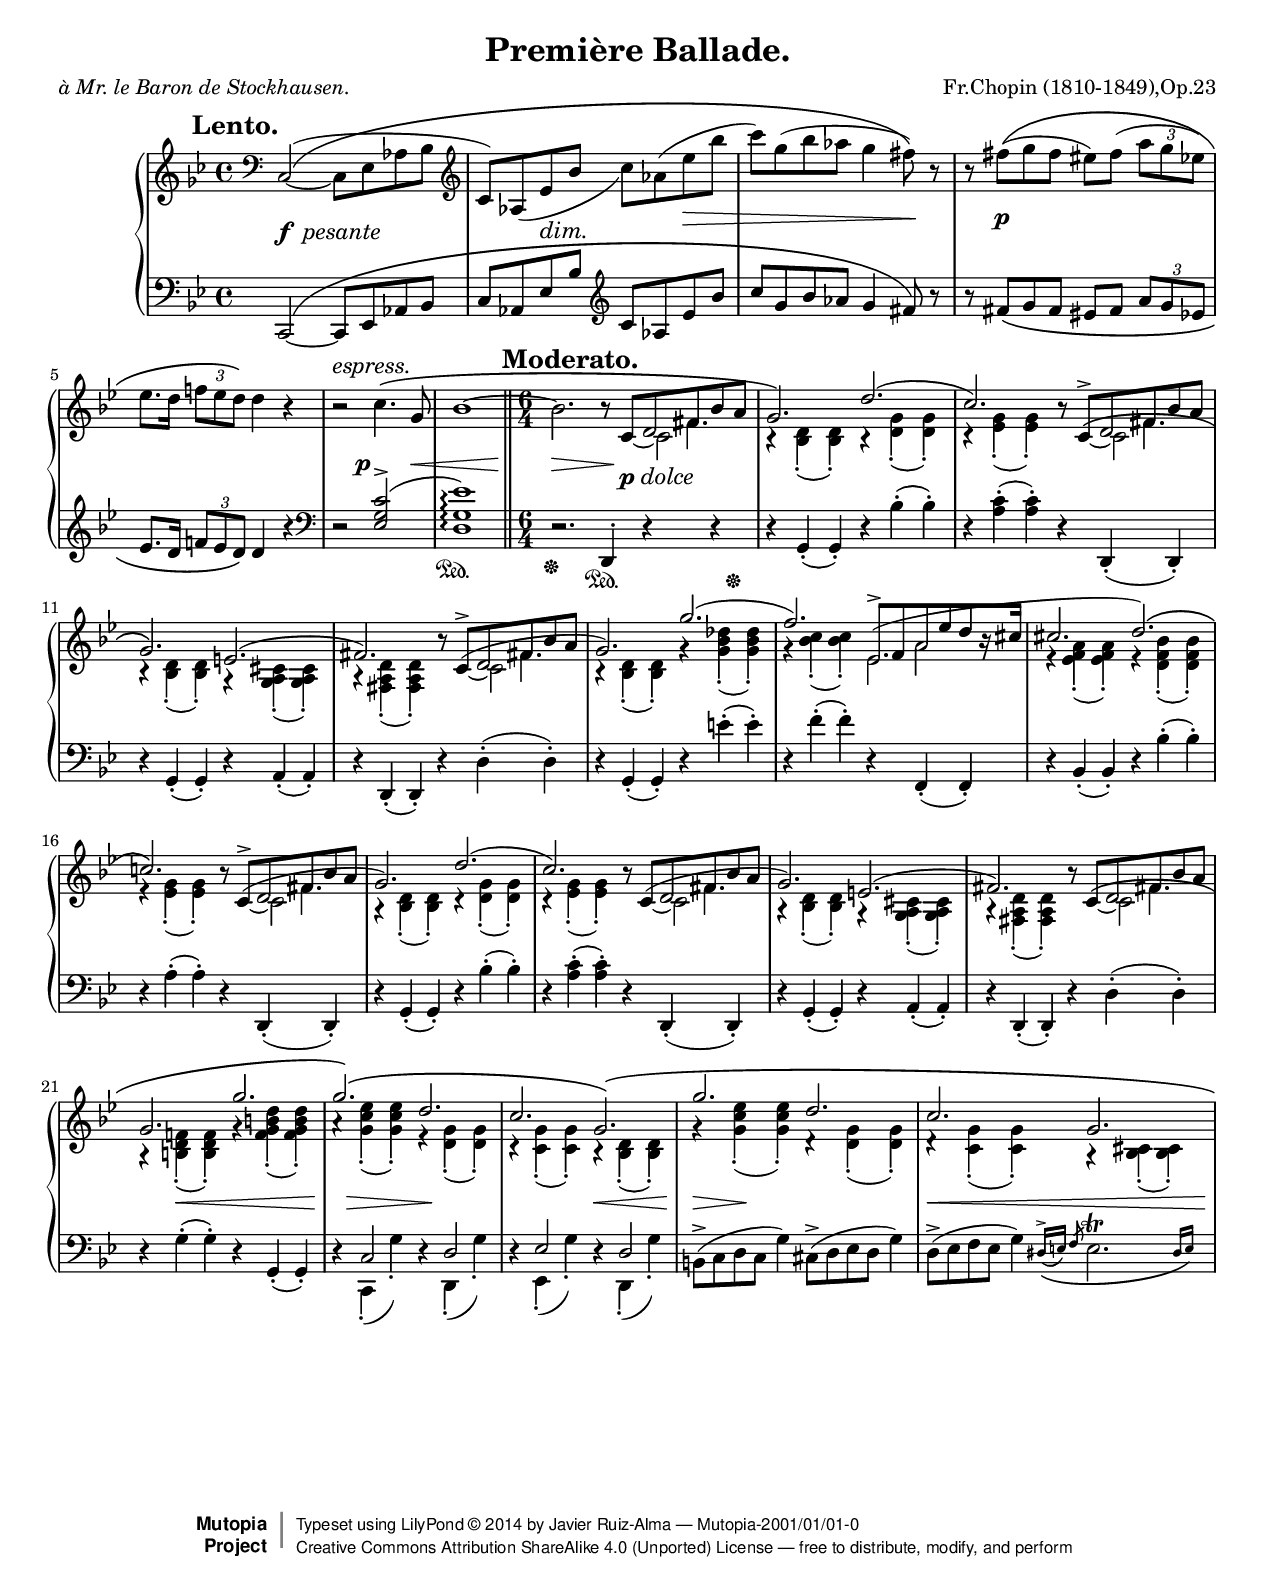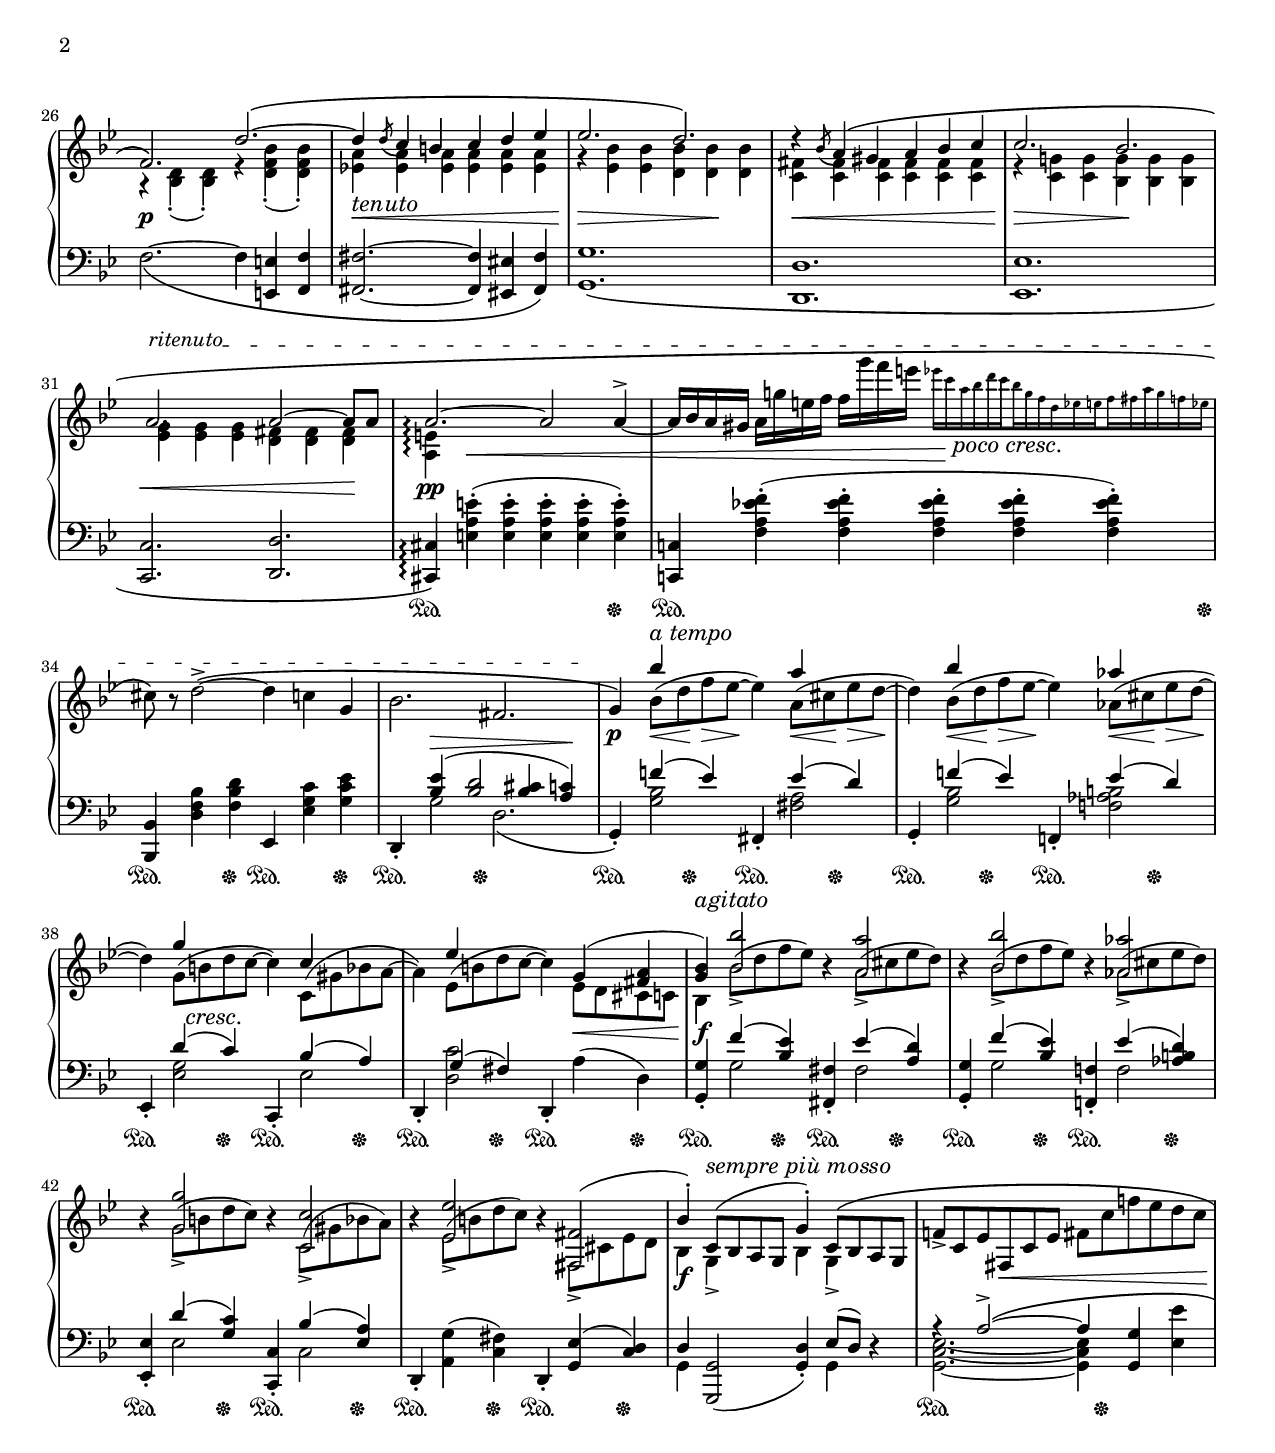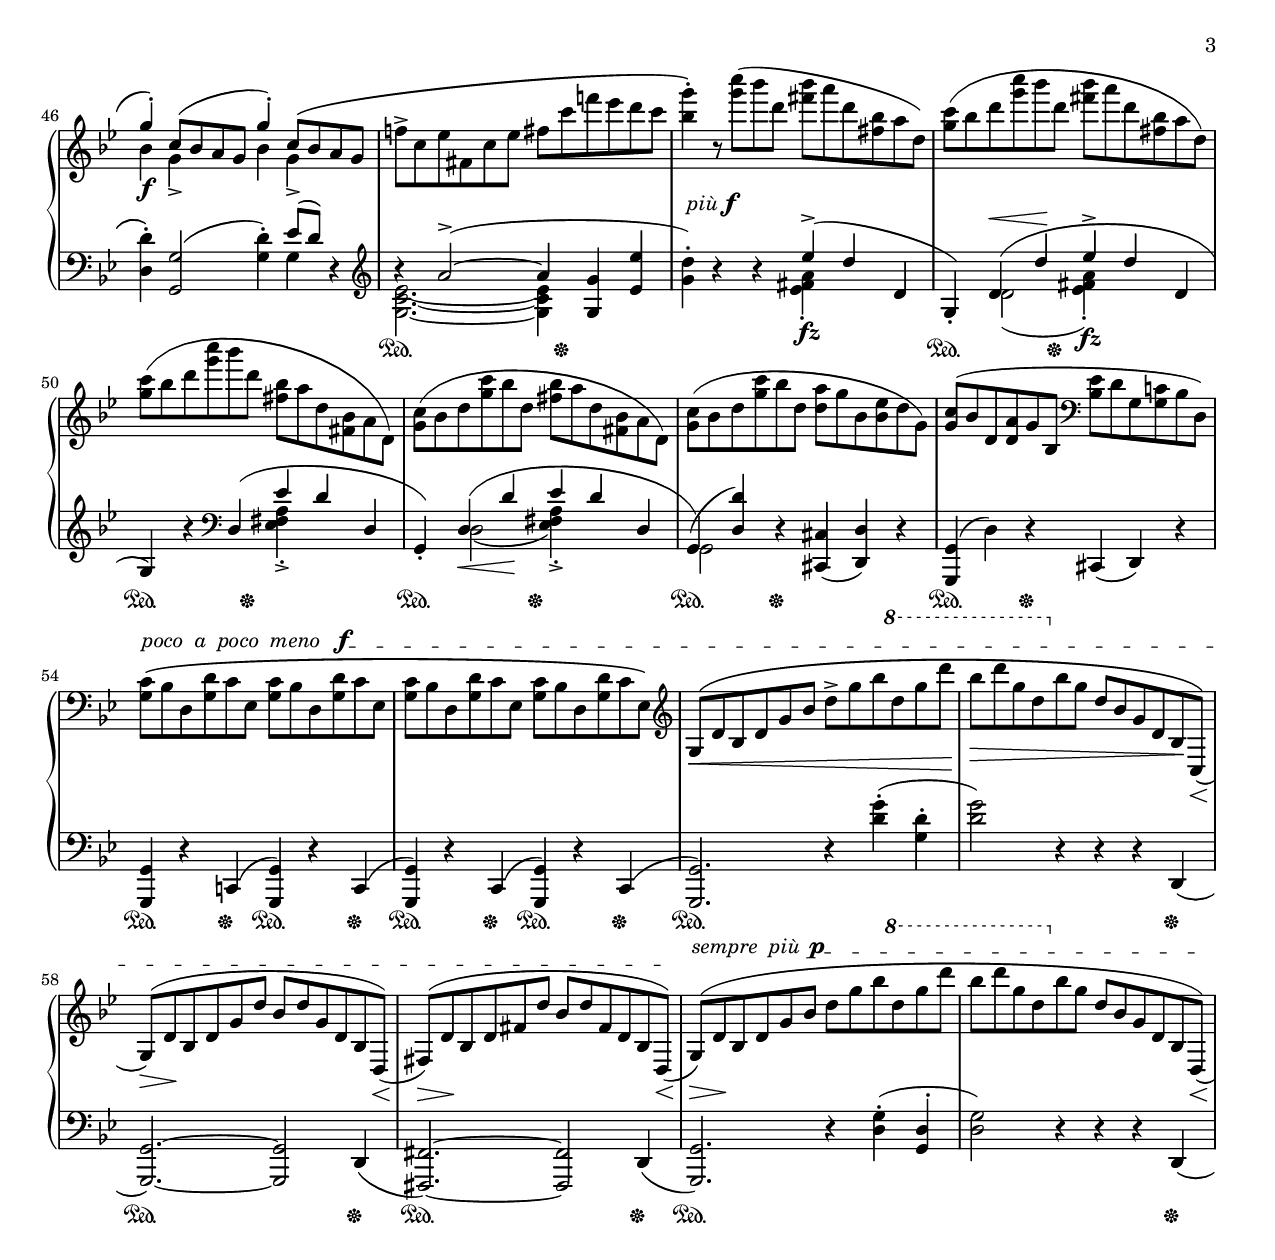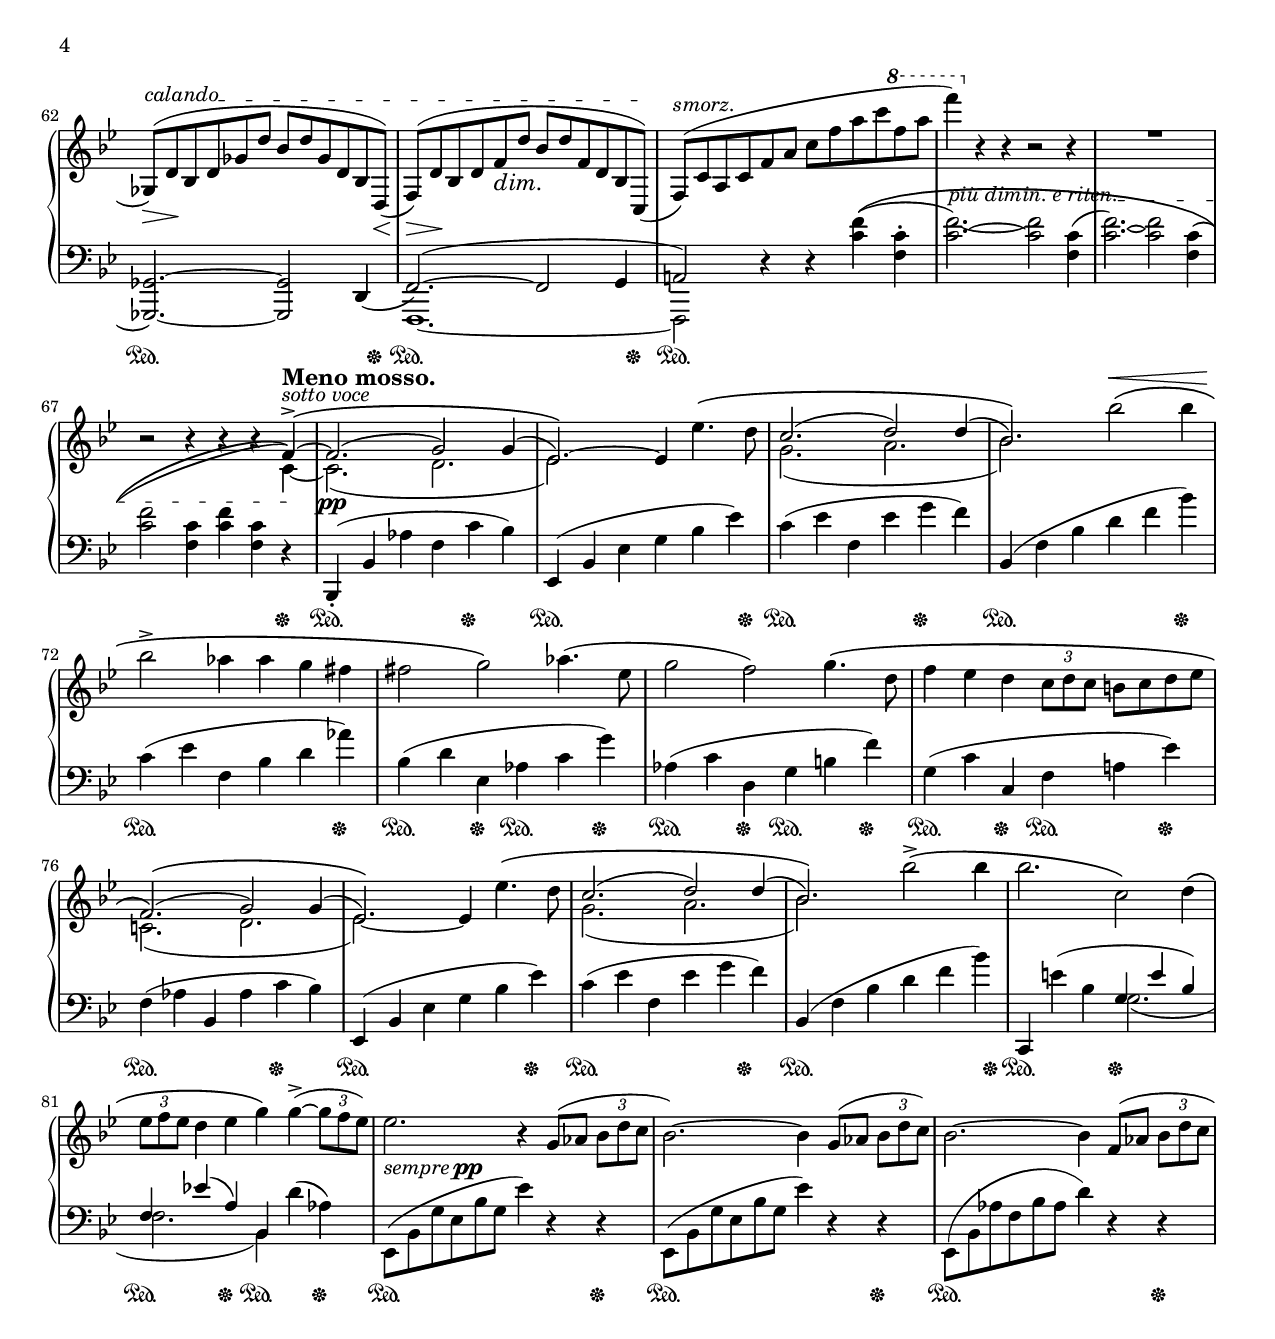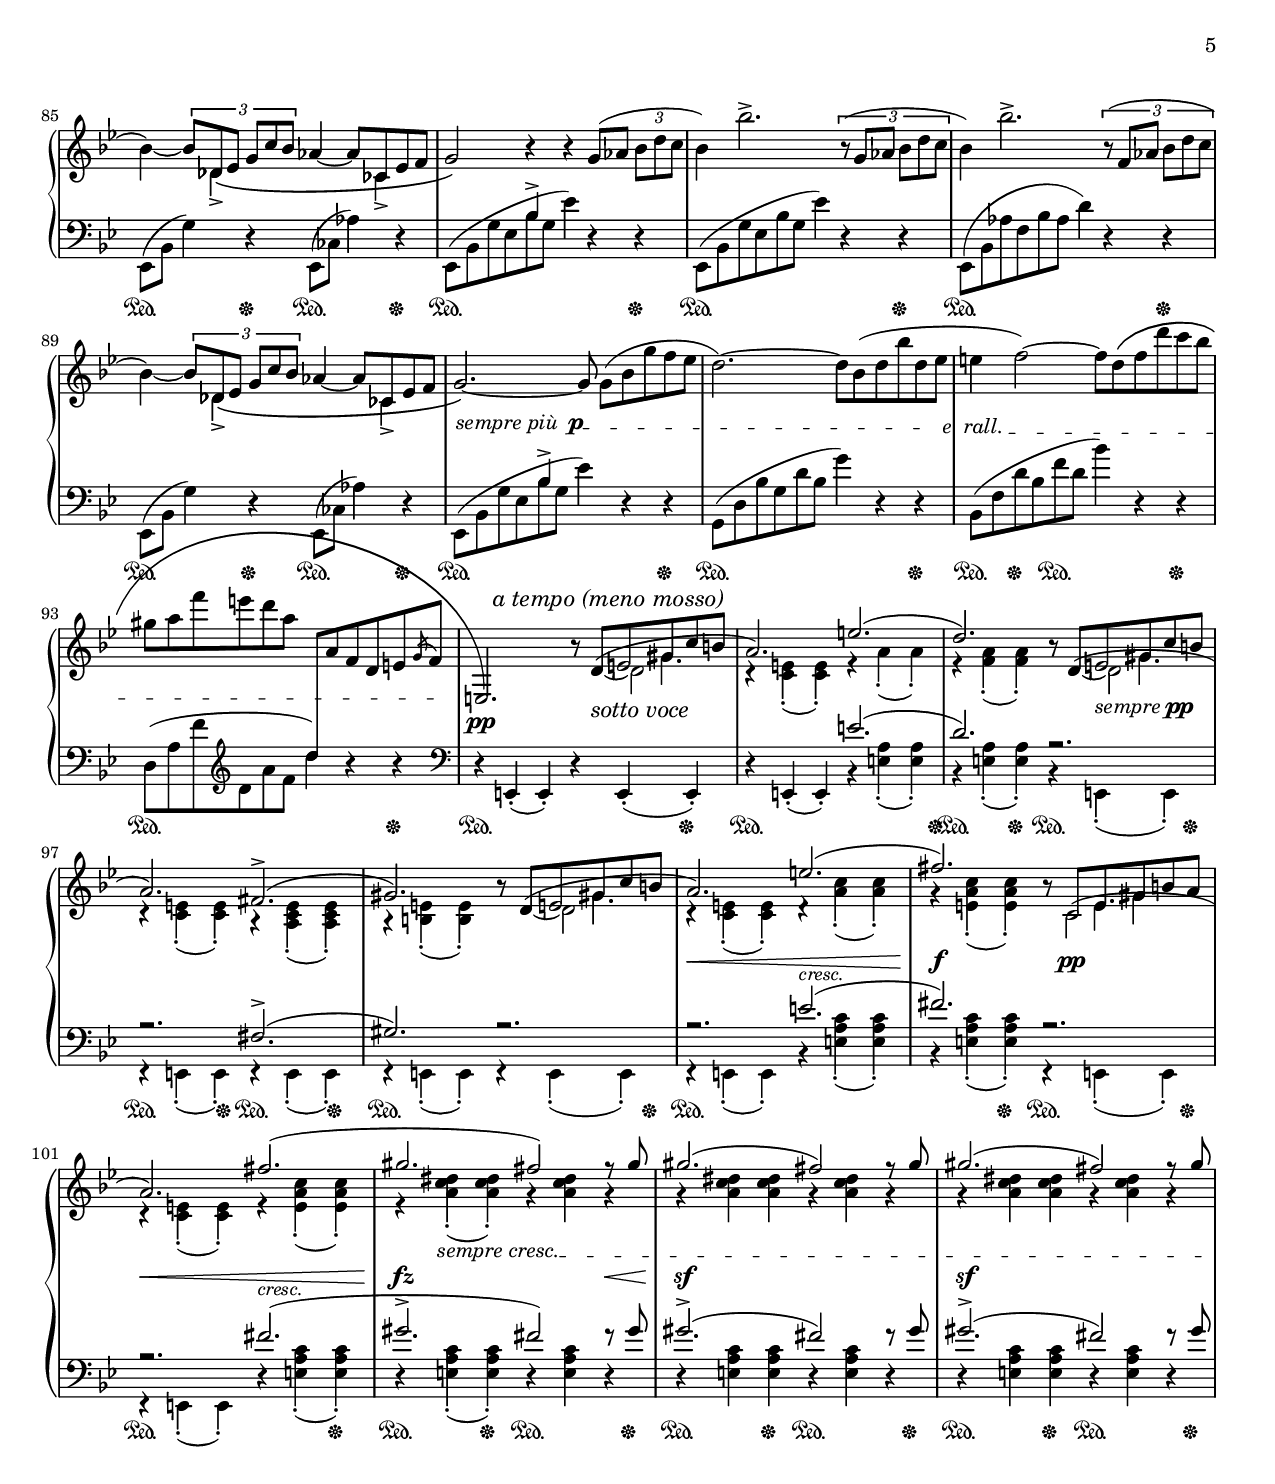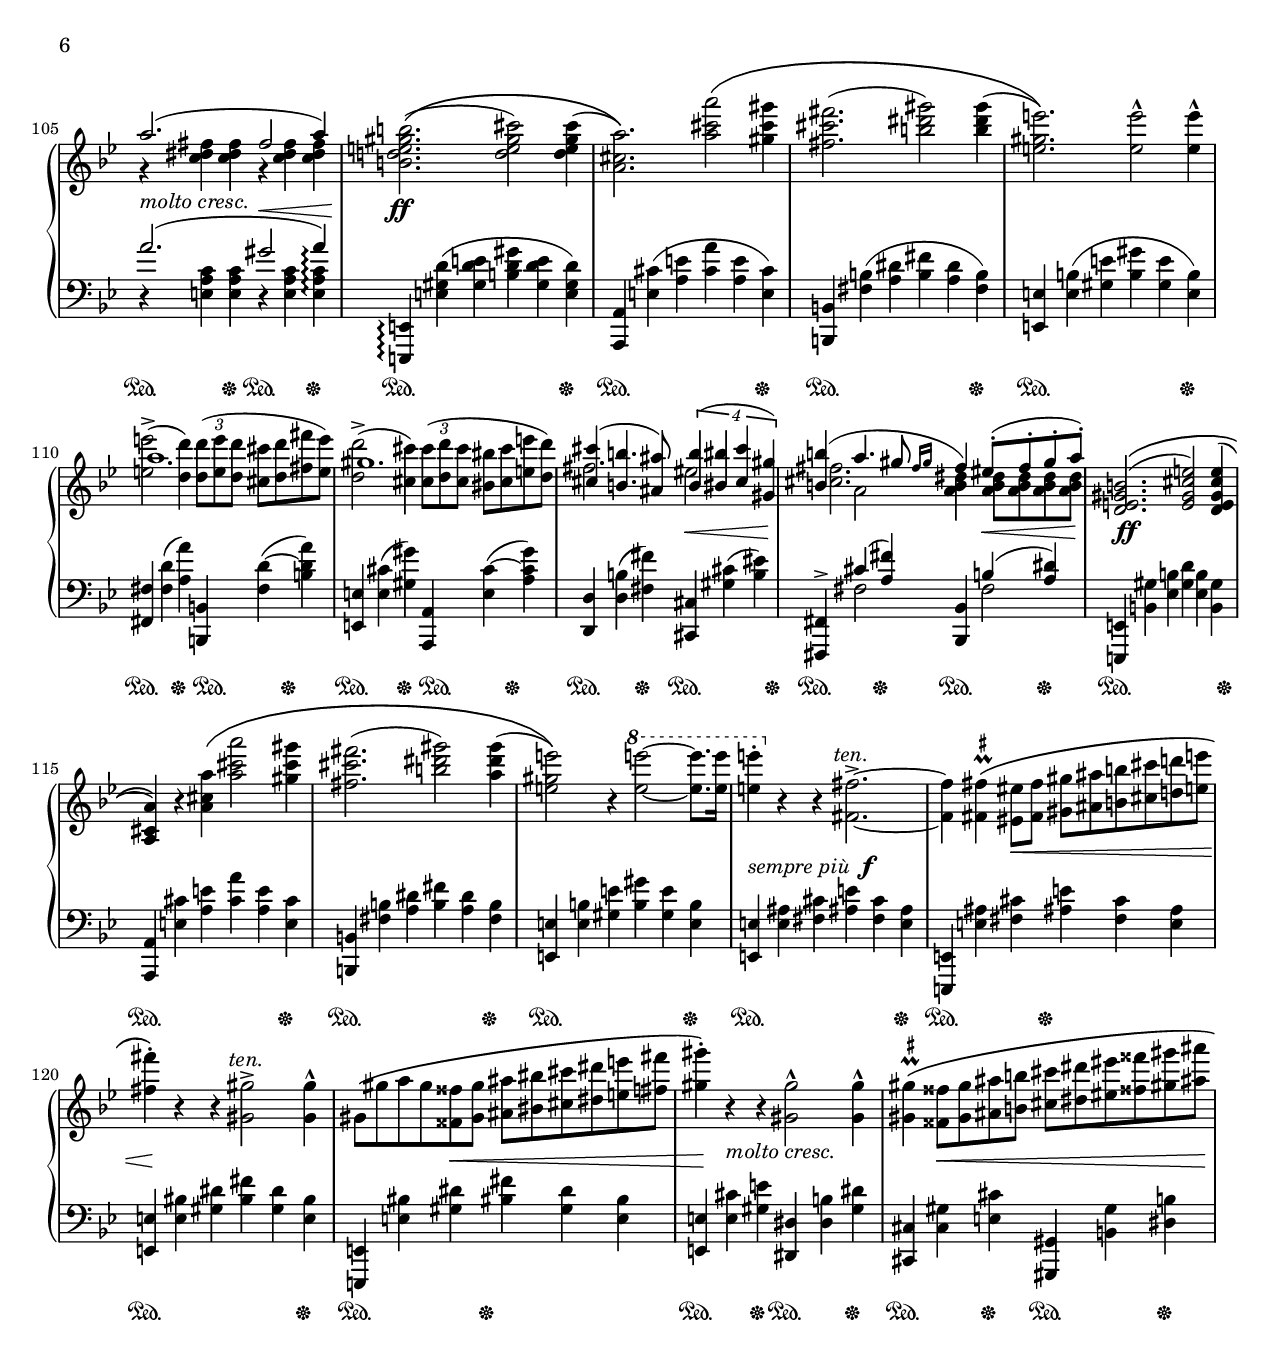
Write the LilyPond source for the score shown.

%%--------------------------------------------------------------------
% The Mutopia Project
% LilyPond template for keyboard solo piece
%%--------------------------------------------------------------------

\version "2.18.2"

#(set-default-paper-size "letter")
#(set-global-staff-size 18)

\paper {
    top-margin = 8\mm                              %-minimum top-margin: 8mm
    top-markup-spacing.basic-distance = #5         %-dist. from bottom of top margin to the first markup/title
    markup-system-spacing.basic-distance = #6      %-dist. from header/title to first system
    top-system-spacing.basic-distance = #12        %-dist. from top margin to system in pages with no titles
    last-bottom-spacing.basic-distance = #11       %-pads music from copyright block
    ragged-bottom = ##t
    ragged-last-bottom = ##t
}

\header {
    title = "Première Ballade."
    composer = \markup "Fr.Chopin (1810-1849),Op.23"
    poet = \markup \italic "à Mr. le Baron de Stockhausen."
    date = "1836"
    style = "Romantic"
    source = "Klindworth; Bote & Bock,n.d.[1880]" % "Mikuli; Schirmer, 1894"

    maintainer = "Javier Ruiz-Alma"
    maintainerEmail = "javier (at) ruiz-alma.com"
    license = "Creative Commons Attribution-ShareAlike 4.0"

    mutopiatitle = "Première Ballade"
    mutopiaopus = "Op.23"
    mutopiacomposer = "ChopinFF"
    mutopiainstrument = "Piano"

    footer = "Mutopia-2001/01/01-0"
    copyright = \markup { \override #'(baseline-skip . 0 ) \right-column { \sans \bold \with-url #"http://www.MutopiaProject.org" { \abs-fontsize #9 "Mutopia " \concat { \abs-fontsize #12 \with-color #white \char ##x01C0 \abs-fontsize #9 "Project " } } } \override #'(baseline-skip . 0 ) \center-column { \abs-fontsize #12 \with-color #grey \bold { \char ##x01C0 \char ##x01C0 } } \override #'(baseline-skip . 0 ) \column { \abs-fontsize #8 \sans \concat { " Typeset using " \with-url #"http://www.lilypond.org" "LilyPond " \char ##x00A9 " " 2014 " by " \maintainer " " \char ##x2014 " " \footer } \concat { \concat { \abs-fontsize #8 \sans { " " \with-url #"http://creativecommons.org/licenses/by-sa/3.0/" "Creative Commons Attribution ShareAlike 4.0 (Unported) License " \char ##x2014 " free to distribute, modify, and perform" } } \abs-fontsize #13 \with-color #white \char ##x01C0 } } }
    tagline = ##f
}

%--------Definitions
\version "2.18.2"

%--------Definitions for Chopin Ballade 1
staffUp = \change Staff = "upper"
staffDown = \change Staff = "lower"
mBreak = { \break }
mNoBreak = { \noBreak }



global = {
  \key g \minor
}


hideF = \tweak #'stencil ##f \f
hideP = \tweak #'stencil ##f \p
hideMF = \tweak #'stencil ##f \mf
hidePP = \tweak #'stencil ##f \pp

tempoLargo = \tempo 4 = 55
tempoMod = \tempo 4 = 75
tempoAgitato = \tempo 4 = 80
hideTempo = \set Score.tempoHideNote = ##t

lentoLegend = \markup \huge \right-align \bold \raise #1.5 "Lento."
moderatoLegend = \markup \center-align \huge \bold "     Moderato."
fPesante = \markup \concat { \dynamic "f" \italic \larger "  pesante" }
pDolce = \markup \concat { \dynamic "p" \italic \larger " dolce" }
ffz = \markup \dynamic "ffz"
dimTxt = \markup \italic \larger "dim."
espressTxt = \markup \italic \larger "espress."
tenutoTxt = \markup \italic \larger "tenuto"
pocoCresc = \markup \italic \larger "poco cresc."
aTempo = \markup \italic \larger "a tempo"
agitato = \markup \italic \larger "agitato"
crescTxt = \markup \italic \larger "cresc."
crescTiny = \markup \italic \small "cresc."
smorzTxt = \markup \italic "smorz."
sPiuMosso = \markup \italic \larger "sempre più mosso"
piuF = \markup \concat { \italic " più " \dynamic "f"}
menoMosso = \markup \override #'(baseline-skip . 1.7) \column { \larger \bold "Meno mosso." \italic "sotto voce"  }
semprePP = \markup { \italic "sempre" \dynamic "pp" }
semprePiuF = \markup { \italic "sempre più " \dynamic "f" }
aTempoMenoMosso = \markup { \center-align \italic \larger "a tempo (meno mosso)   " }
sottoVoce = \markup \italic \larger "sotto voce"
moltoCresc = \markup \italic "molto cresc."
tenTxt = \markup { \center-align  \italic "  ten." }
sharpPrall = \markup \override #'(baseline-skip . 1.7) \center-column { \teeny \musicglyph #"accidentals.sharp" \musicglyph #"scripts.prall" }

ritenSpanner = {
  \override TextSpanner #'(bound-details left text) = \markup { \italic "ritenuto" }
  \override TextSpanner #'(bound-details left-broken text) = ##f
  \once \override TextSpanner #'bound-details #'right #'padding = #4.0
  \once \override TextSpanner #'bound-details #'right-broken #'padding = #0.5
}
menoFSpanner = {
  \override TextSpanner #'(bound-details left text) = \markup { \italic "poco  a  poco  meno  " \dynamic "f" }
  \override TextSpanner #'(bound-details left-broken text) = ##f
}
piuPianoSpanner = {
  \override TextSpanner #'(bound-details left text) = \markup { \italic "sempre  più " \dynamic "p" }
  \override TextSpanner #'(bound-details left-broken text) = ##f
}
calandoSpanner = {
  \override TextSpanner #'(bound-details left text) = \markup { \italic "calando" }
  \override TextSpanner #'(bound-details left-broken text) = ##f
}
piuDimSpanner = {
  \override TextSpanner #'(bound-details left text) = \markup { \italic "più dimin. e riten." }
  \override TextSpanner #'(bound-details left-broken text) = ##f
}
semprePiuPSpanner = {
  \override TextSpanner #'(bound-details left text) = \markup { \italic "sempre più " \dynamic "p" }
  \override TextSpanner #'(bound-details left-broken text) = ##f
}
eRallSpanner = {
  \override TextSpanner #'(bound-details left text) = \markup { \italic " e  rall. " }
  \override TextSpanner #'(bound-details left-broken text) = ##f
}
sempreCrescSpanner = {
  \override TextSpanner #'(bound-details left text) = \markup { \italic "sempre cresc." }
  \override TextSpanner #'(bound-details left-broken text) = ##f
}

setRestDirDown = \override Rest #'direction = #down
setRestDirUp = \override Rest #'direction = #up
doubleSlursOn = \set doubleSlurs = ##t
doubleSlursOff = \set doubleSlurs = ##f
connectArpeggio = \set Staff.connectArpeggios = ##t

cadenzaSizeOn = {
  \override NoteHead.font-size = #-4
  \override Accidental.font-size = #-4
  \override AccidentalCautionary.font-size = #-4
  \override Beam.beam-thickness = #0.28
  \once \override Beam.length-fraction = #0.65
}
cadenzaSizeOff = {
  \revert NoteHead.font-size
  \revert Accidental.font-size
  \revert AccidentalCautionary.font-size
  \revert Beam.beam-thickness
}

subdivideBeamOn = {
  \set subdivideBeams = ##t
  \set baseMoment = #(ly:make-moment 1/4)
}
subdivideBeamOff = \set subdivideBeams = ##f
restDownOne = \once \override MultiMeasureRest.staff-position = #2

alignBeamOne = \once \override Beam.positions = #'(-1.2 . -1.2)

moveNoteOne = \once \override NoteColumn #'force-hshift = #1.0
moveNoteTwo = \once \override NoteColumn #'force-hshift = #1.5
moveNoteTre = \once \override NoteColumn #'force-hshift = #-0.7
slashFlag = \once \override Flag.stroke-style = #"grace"

halfNotehead = {
  \once \override NoteHead.stencil = #ly:text-interface::print
  \once \override NoteHead.text = \markup \musicglyph #"noteheads.s2"
}

ignoreClashOnce = \once \override NoteColumn.ignore-collision = ##t

%---------Pavel's snippet from LSR to change clef at beginning of staff
% Append markup in the text property to the grob
#(define (append-markup grob old-stencil)
  (ly:stencil-combine-at-edge
    old-stencil X RIGHT (ly:text-interface::print grob)))

trebleToBass = {
  \clef bass
  % Fake staff clef appearance
  \once \override Staff.Clef.glyph-name = #"clefs.G"
  \once \override Staff.Clef.Y-offset = #-1
  % Append change clef to the time signature
  \once \override Staff.TimeSignature.text = \markup {
    \hspace #1.2
    \raise #1
    \musicglyph #"clefs.F_change"
  }
  \once \override Staff.TimeSignature.stencil = #(lambda (grob)
    (append-markup grob (ly:time-signature::print grob)))
}

%-----Jacek's squeeze functions
squeezeNotation = {
  \override Staff.AccidentalPlacement #'right-padding = #-0.05
  \override Staff.Accidental #'stencil =
  #(lambda (grob)
     (ly:stencil-scale (ly:accidental-interface::print grob) 0.92 1))
  \override Staff.NoteHead #'stencil =
  #(lambda (grob)
     (ly:stencil-scale (ly:note-head::print grob) 0.96 1.02))
}
unSqueezeNotation = {
  \revert Staff.AccidentalPlacement.right-padding
  \revert Staff.Accidental.stencil
  \revert Staff.NoteHead.stencil
}

%{
ten = \tenuto

hidePP = \tweak #'stencil ##f \pp


piuPP = \markup { \right-align \concat { \italic \bold "più " \dynamic pp } }
piuP = \markup { \left-align \concat { \italic \bold "più " \dynamic p } }

breatheFermata = {
  \once \override BreathingSign.text = \markup {
  \combine
  \musicglyph #"scripts.rcomma"
  \raise #1
  \musicglyph #"scripts.ufermata"
  }
  \breathe
}
shiftNoteRight = \override NoteColumn.force-hshift = #1.3
shiftNoteRightTwo = \override NoteColumn.force-hshift = #0.5
shiftNoteLeft = \override NoteColumn.force-hshift = #-1.0
shiftNoteNone = \revert NoteColumn.force-hshift
pushDynLeft = \once \override DynamicText.extra-offset = #'( -0.5 . 0 )
moveDynOne = \once \override DynamicText.extra-offset = #'( -2.0 . -2.8 )
moveDynTwo = \once \override Hairpin.extra-offset = #'( 1.6 . -1.5 )
moveDynTre = \once \override Hairpin.extra-offset = #'( 0 . -1 )
moveDynQtr = \once \override Hairpin.extra-offset = #'( 0 . 0.8 )
moveDynCin = \once \override DynamicText.extra-offset = #'( 0 . 0.8 )
moveDynSix = \once \override TextScript.extra-offset = #'( -0.5 . 3 )
moveDynSep = \once \override DynamicText.extra-offset = #'( -2.5 . 2.5 )
moveDynOct = \once \override DynamicText.extra-offset = #'( -3.2 . 3.5 )
moveDynNov = \once \override DynamicText.extra-offset = #'( 0.6 . 1.4 )
moveDynTen = \once \override DynamicText.extra-offset = #'( 0 . -2.4 )
moveDynEle = \once \override DynamicText.extra-offset = #'( -1.5 . -2.5 )
moveDynTwe = \once \override Hairpin.rotation = #'(9 0.5 0)
moveDynThi = \once \override TextScript.extra-offset = #'( -0.7 . -4 )
moveDynFou = \once \override DynamicText.extra-offset = #'( -2.5 . -3.8 )
moveDynFif = \once \override DynamicText.extra-offset = #'( -4.8 . -4.7 )
moveDynSixt = \once \override Hairpin.extra-offset = #'( -3 . 0 )
moveDynSevt = \once \override Hairpin.extra-offset = #'( 0 . -0.6 )
moveDynEigt = \once \override DynamicText.extra-offset = #'( 0 . -0.6 )
openHairpin = \once \override Hairpin.height = #1
lengthenHairpin = \once \override Hairpin.minimum-length = #8
brokenHairpin = {
  \override Hairpin.to-barline = ##f
  \override Hairpin.after-line-breaking = ##t
}
spacerOne = { \hideNotes \shiftOff a,,8 \unHideNotes }
timeSigParenth = \once \override Staff.TimeSignature.stencil = #(lambda (grob) (parenthesize-stencil 
      (ly:time-signature::print grob) 0.1 0.4 0.4 0.1 ))
timeSigShowBeg = {
  \once \override Staff.TimeSignature #'break-visibility = #begin-of-line-visible
  \set Staff.explicitKeySignatureVisibility = #begin-of-line-visible 
}

shapeSlurOne = \shape #'((0 . 0) (0 . 0) (0 . 0) (-0.5 . 0)) Slur
shapeSlurTwo = \shape #'((-1.0 . 1.3) (0 . 1.0) (0 . 0.1) (-0.9 . 0.2)) Slur
shapeSlurTre = \shape #'((1.0 . -0.8) (2 . -6.0) (-1 . 0.8) (0 . 1.2)) PhrasingSlur
shapeSlurQtr = \shape #'((0.6 . 2) (2 . -1.5) (0 . 0) (0 . 0)) Slur
shapeSlurCin = \shape #'((-0.5 . 0) (3 . 2) (-2 . 2) (-0.5 . -1.6)) PhrasingSlur
shapeSlurSix = \shape #'(
               ((0.4 . -1.6) (3 . 0.4) (0 . 0) (0 . 0))
               ((0 . -0.4) (0 . -0.2) (0 . -0.4) (-0.5 . -1.2))
               ) PhrasingSlur
shapeSlurSep = \shape #'((0.5 . 2) (1 . 0.5) (0 . 0) (0 . 0)) Slur
shapeSlurOct = \shape #'((0 . 0) (1 . -0.8) (-1 . -1) (-0.5 . -1)) Slur
shapeSlurNov = \shape #'((0.4 . 2) (1 . 2.2) (0 . 2.2) (-0.7 . 2.7)) Slur
shapeSlurEle = \shape #'((0.5 . 1) (0 . 0.3) (0 . 0.3) (-0.5 . 1)) Slur
shapeSlurTwe = \shape #'((0 . 0) (0 . 0) (0 . 0) (2 . 0)) Slur
shapeSlurThi = \shape #'((0 . 0) (0 . 0) (-0.5 . 0.6) (0 . -0.8)) PhrasingSlur
shapeSlurFou = \shape #'((0.5 . -1.8) (1 . -0.5) (-1 . -0.4) (-0.5 . -1.8)) PhrasingSlur
shapeSlurFif = \shape #'(
               ((0.7 . -0.9) (3 . 1.2) (-1 . 1.2) (-0.5 . 0))
               ((0 . 0) (2 . 1.3) (-1 . 1.3) (-0.5 . 0.5))
               ) PhrasingSlur
shapeSlurSixt = \shape #'((0.8 . -1.8) (4 . 2) (-7 . 2) (-0.5 . -2.5)) PhrasingSlur
shapeSlurSevt = \shape #'((0 . -0.5) (2 . 2) (-3 . 0.5) (-0.5 . 0)) PhrasingSlur
shapeSlurEigt = \shape #'((0.5 . 2.8) (0 . 2) (0 . 1.3) (0 . 1)) Slur
shapeSlurNint = \shape #'((1.0 . 2.1) (1 . 1.3) (-1 . 0.3) (-1.5 . 0.8)) PhrasingSlur
shapeSlurTwen = \shape #'((1.0 . 1.1) (1.5 . 0.4) (-1 . 0.0) (-0.5 . 0.3)) PhrasingSlur
shapeSlurTwUn = \shape #'((0 . 0.4) (0 . 0.3) (0 . 0) (-0.5 . 0)) Slur

alignBeamOne = \once \override Beam.damping = #4
alignBeamTwo = \once \override Beam.positions = #'(0.3 . 0.7)
alignBeamTre = \once \override Beam.positions = #'(1.0 . 2.0)
alignBeamQtr = \once \override Beam.positions = #'(-5.5 . -6.6)
alignBeamCin = \override Beam.positions = #'(2.2 . 2.6)
alignBeamSix = \once \override Beam.positions = #'(5.7 . 8)
alignBeamRev = \revert Beam.positions

moveNoteOne = \once \override NoteColumn #'force-hshift = #-1.9
moveNoteTwo = \once \override NoteColumn #'force-hshift = #1
moveNoteTre = \once \override NoteColumn #'force-hshift = #-0.7

moveScriptOne = \once \override TextScript.extra-offset = #'( -2.5 . -2.8 )

preBrokenBeam = {
  \override Beam.layer = #0
  \override Stem.layer = #3
  \override Accidental.layer = #3
  \override NoteHead.layer = #15
  \override StaffSymbol.layer = #3
  \override TextScript.layer = #1
}
preBrokenBeamOne = { 
  \once \override TextScript.staff-padding = #0
  \once \override TextScript.vertical-skylines = #'()
  \once \override TextScript.extra-offset = #'( -1 . 3.3 )
}
preBrokenBeamTwo = { 
  \once \override TextScript.staff-padding = #0
  \once \override TextScript.vertical-skylines = #'()
  \once \override TextScript.extra-offset = #'( -1 . 4.2 )
}
preBrokenBeamTre = { 
  \once \override TextScript.staff-padding = #0
  \once \override TextScript.vertical-skylines = #'()
  \once \override TextScript.extra-offset = #'( -0.9 . 4.8 )
}
postBrokenBeam = {
  \revert Beam.layer
  \revert Stem.layer
  \revert NoteHead.layer
  \revert StaffSymbol.layer
  \revert TextScript.layer
}
breakBeamOne = \markup {
                   \with-dimensions #'(2 . 7) #'(0 . 0)
                   \with-color #white
                   \filled-box #'(5.0 . 9.0) #'(1.0 . 1.8) #0
}
breakBeamTwo = \markup {
                   \with-dimensions #'(2 . 7) #'(0 . 0)
                   \with-color #white
                   \filled-box #'(5.2 . 8.4) #'(1.0 . 1.8) #0
}
breakBeamTre = \markup {
                   \with-dimensions #'(2 . 7) #'(0 . 0)
                   \with-color #white
                   \filled-box #'(5.2 . 8.4) #'(1.05 . 1.9) #0
}
breakBeamQtr = \markup {
                   \with-dimensions #'(2 . 7) #'(0 . 0)
                   \with-color #white
                   \filled-box #'(5.3 . 8.6) #'(0.5 . 1.2) #0
}
breakBeamCin = \markup {
                   \with-dimensions #'(2 . 7) #'(0 . 0)
                   \with-color #white
                   \filled-box #'(5.0 . 8.3) #'(0.5 . 1.2) #0
}
breakBeamSix = \markup {
                   \with-dimensions #'(2 . 7) #'(0 . 0)
                   \with-color #white
                   \filled-box #'(5.2 . 8.2) #'(0.5 . 1.2) #0
}
breakBeamSep = \markup {
                   \with-dimensions #'(2 . 7) #'(0 . 0)
                   \with-color #white
                   \filled-box #'(5.2 . 8.5) #'(0.5 . 1.2) #0
}
legendOne = \markup { \center-align \smaller "doux et soutenu" }
legendTwo = \markup { \center-align \italic \smaller "doux mais en dehors" }


%}


%------------Music

cadenzaOne = { 
  \stemDown \cadenzaSizeOn \alignBeamOne \subdivideBeamOn
  \scaleDurations 2/3 {
    ees16[ c a bes d c bes g f d ees e f fis a g f! ees]
  } \cadenzaSizeOff \subdivideBeamOff
}

upperOne =  \relative c {
  %\voiceOneStyle
  \setRestDirUp
  \time 4/4 \tempoLargo \hideTempo
  \trebleToBass
  \stemNeutral
  c2-\hideF(\(_~^\lentoLegend c8 ees aes bes              | % 1
  \clef treble
  c8) aes_( ees' bes'  c) aes( ees' bes'                  | % 2
  c8) g( bes aes  g4 fis8)\) b,8\rest                     | % 3
  b8\rest fis'(^\(-\hideP g fis  eis) fis( \times 2/3 { a g ees) } | % 4
  ees8. d16 \times 2/3 { f!8 ees d\) } d4 b\rest          | % 5
  \stemNeutral b2\rest^\espressTxt c4.\( g8               | % 6
  bes1~                                                   | % 7
   \time 6/4 \tempoMod
  bes2.^\moderatoLegend b8\rest \stemDown \hideNotes c,8_~
     \unHideNotes \shiftOnn \moveNoteOne c2-\hideMF       | % 8
  \stemUp g'2.\) d'(                                      | % 9
  c2.) b8\rest \stemDown \hideNotes c,8\(_~ \unHideNotes 
     \moveNoteOne c2                                      | %10
  \stemUp g'2.\) e(                                       | %11
  fis2.) b8\rest \stemDown \hideNotes c,8_~^( \unHideNotes 
     \moveNoteOne c2                                      | %12
  \stemUp g'2.) g'(                                       | %13
  f2.) \stemDown ees,(                                    | %14
  \stemUp cis'2. d)\(                                     | %15
  c!2.\) b8\rest \stemDown \hideNotes c,8_~^( \unHideNotes
     \moveNoteOne c2                                      | %16
  \stemUp g'2.) d'(                                       | %17
  c2.) b8\rest \stemDown \hideNotes c,8_~^( \unHideNotes
     \moveNoteOne c2                                      | %18
  \stemUp g'2.) e(                                        | %19
  fis2.) b8\rest \stemDown \hideNotes c,8_~^\( \unHideNotes
     \moveNoteOne c2                                      | %20
  \stemUp g'2. g'                                         | %21
  g2.\)\( d                                               | %22
  c2. g\)\(                                               | %23
  g'2. d                                                  | %24
  c2. g                                                   | %25
  f2.\) d'~\(                                             | %26
  d4 \slurDown \acciaccatura  { d8 } c4 \slurNeutral b c d ees                   | %27
  ees2. d\)                                               | %28
  d4\rest \acciaccatura { bes8 } a4\( gis a bes c         | %29
  c2. bes                                                 | %30
  %--------------------------------------------ISSUE HERE: OBSCURED DOT!
  \ritenSpanner a2.\startTextSpan a2~ a8 a                                   | %31
  a2.\arpeggio ~ a2 a4->_~                                | %32
  a16 bes a gis \stemDown a g'! e f  f g'f e \cadenzaOne  | %33
   \mBreak \stemNeutral
  cis8\) b8\rest d2->\(~ d4 c g                           | %34
  bes2. fis                                               | %35
  g4\)\stopTextSpan \stemUp bes'4^\aTempo s2 a4 s         | %36
  s4 bes4 s2 aes4 s                                       | %37
  s4 g s2 c,4 s                                           | %38
  s4 ees s2 g,4^( <a fis>                                 | %39
  <bes g>4)^\agitato <bes bes'>2 s4 <a a'>2               | %40
  s4 <bes bes'>2 s4 <aes aes'>2                           | %41
  s4 <g'g,>2 s4 <c,c,>2  \slurUp                          | %42
  s4 <ees ees,>2 s4 <fis,fis,>2 (                         | %43
  bes4-.) c,8(^\sPiuMosso bes a g  g'4-.) c,8\( bes a g   | %44
  f'!8_> c ees fis,\< c' ees fis_[ c' f! ees d c]         | %45
  g'4-.\)-\hideF c,8( bes a g  g'4-.) c,8\( bes a g       | %46
  \stemDown
  f'!8-> c ees fis, c' ees  fis c' f! ees d c             | %47
  <bes-\hideMF g'>4-.\) b,8\rest <g''c>( bes d, <fis bes> a d, <bes fis> a d,) | %48
  <g c>8( bes d <g c> bes d,<fis bes> a d,<bes fis> a d,) | %49
  <g c>8( bes d <g c> bes d,<fis, bes> a d,<bes fis>a d,) | %50
  <c'g>8( bes d <g c> bes d, <fis bes> a d,<bes fis> a d,)| %51
  <c'g>8( bes d <g c> bes d, <a'd,>g bes,<ees bes> d g,)  | %52
  \stemNeutral
  <c g>8( bes d, <a'd,> g bes, \clef bass <bes ees>d g, <g c!> bes d,)| %53
  \menoFSpanner
  <c'g>8\startTextSpan\( bes d, <d'g,> c ees, <c'g> bes d, <d'g,> c ees,| %54
  <c'g> bes d, <d'g,> c ees, <c'g> bes d, <d'g,> c ees,\) | %55
  \clef treble
  g8\(\< d'bes d g bes  d-> g bes \ottava #1 d g d'\!     | %56
  bes\> d g, d \ottava #0 bes g d bes g d bes\! c,\)_(\<  | %57
  g'8)\!\>( d'\! bes d g d'bes d g, d bes d,)_(\<         | %58
  fis8)\!\>( d'\! bes d fis d' bes d fis, d bes d,)_(\<\stopTextSpan | %59
  \piuPianoSpanner
  g8)\!(\>\startTextSpan d'\! bes d g bes d g bes \ottava #1 d g d' | %60
  bes8 d g, d \ottava #0 bes g d bes g d bes d,)_(\<\stopTextSpan | %61
  \calandoSpanner
  ges8)\!\>(\startTextSpan d'\!bes d ges d'bes d ges,d bes d,\<)_( | %62
  f8)\!\>( d'\! bes d f_\dimTxt d'bes d f,d bes c,)_(\stopTextSpan | %63
  f8)(^\smorzTxt c'a c f a c f a c \ottava #1 f a         | %64 
  f'4) \ottava #0 b,,,\rest b\rest b2\rest b4\rest        | %65
  \restDownOne R1*6/4                                     | %66
  b2\rest b4\rest b\rest b\rest f->-\menoMosso~\(         | %67
  f2.( g2) g4(                                            | %68
  ees2.)\)~ ees4 ees'4.\( d8                              | %69
  \stemUp c2.( d2) d4(                                    | %70
  bes2.)\) \stemNeutral bes'2\(^\< bes4                   | %71
  bes2->\! aes4 aes g fis                                 | %72
  fis2 g\) aes4.( ees8                                    | %73
  g2 f) g4.\( d8                                          | %74
  f4 ees d \times 2/3 { c8[ d c] } b c d ees              | %75
  f,2.\)(\( g2) g4(                                       | %76
  ees2.)\)_~ ees4 ees'4.\( d8                             | %77
  \stemUp c2.( d2) d4(                                    | %78
  bes2.)\) \stemNeutral bes'2->\( bes4                    | %79
  %-----------------------------------correction to source bar40: bes2->bes2.
  bes2. c,2\) d4\(                                        | %80
  \times 2/3 { ees8 f ees } d4 ees g\) g->(~ \times 2/3 { g8 f ees) } | %81
  ees2. b4\rest g8[( aes] \times 2/3 { bes d c}           | %82
  bes2.)~ bes4 g8([ aes] \times 2/3 { bes d c) }          | %83
  bes2.~ bes4 f8([ aes] \times 2/3 { bes d c }            | %84
  bes4)_~ \times 2/3 { bes8[ des,_\( ees] g[ c bes]} aes4_~ aes8 ces,ees f | %85
  g2\) b4\rest b\rest g8([ aes] \times 2/3 { bes d c }    | %86
  bes4) bes'2.-> \times 2/3 { b,8\rest( g[ aes] bes d c } | %87
  bes4) bes'2.-> \times 2/3 { b,8\rest( f[ aes] bes d c } | %88
  bes4)_~ \times 2/3 { bes8[ des,_\( ees] g[ c bes]} aes4_~ aes8 ces,ees f | %89
  g2.\)_~ g8\noBeam g( bes g'f ees                        | %90
  d2.)~ d8 bes( d bes' d,ees                              | %91
  e4 f2)~ f8 d\( f d'c bes                                | %92
  gis8 a f'e d a \staffDown d,^[ \staffUp a f d e \acciaccatura { g } f] | %93
  e,2.\)\pp b''8\rest \stemDown
     \hideNotes d,8_~^( \unHideNotes \moveNoteOne d2      | %94
  \stemUp a'2.) e'2.(                                     | %95
  d2.) s8 \stemDown
     \hideNotes d,8_~^( \unHideNotes \moveNoteOne d2      | %96
  \stemUp a'2.) fis->(                                    | %97
  gis2.) b8\rest \stemDown
     \hideNotes d,8_~^( \unHideNotes \moveNoteOne d2      | %98
  \stemUp a'2.) e'(                                       | %99
  fis2.) \stemDown s8 c,2( s8                             | %100
  \stemUp a'2.) fis'(                                     | %101
  gis2. fis2) f8\rest gis                                 | %102
  gis2.( fis2) f8\rest gis                                | %103
  gis2.( fis2) f8\rest gis                                | %104
  a2.( fis2 a4)                                           | %105
  \stemDown
  <b gis e d!b>2.(\( <cis gis e d>2) <cis gis e d>4(      | %106
  <a cis,a>2.)\) <a'cis,a>2\( <gis cis,gis>4              | %107
  <fis cis fis,>2.( <gis dis b>2) <gis dis b>4(           | %108
  <e gis,e>2.)\) <e e,>2-^ <e e,>4-^                      | %109
  \squeezeNotation
  <e e,>2->(<d d,>4) \times 2/3 { <d d,>8([<e e,><d d,>] }
     <cis cis,><d d,><fis fis,><e e,>)                    | %110
  <d d,>2->(<cis cis,>4) \times 2/3 { <cis cis,>8([<d d,><cis cis,>] }
     <bis bis,><cis cis,><e e,><d d,>)                    | %111
  \stemUp
  <cis cis,>4( <b b,>4.<ais ais,>8) 
     \times 3/4 {<b b,>4(<bis bis,><cis cis,><gis gis,>) }| %112
  <b b,>4( a4. gis8 \grace { fis16[ gis] } fis4) eis8-.(
     fis-. gis-. a-.)                                     | %113
  <b,gis e d>2.(\( <e cis gis e>2) <e cis gis e d>4(      | %114
  \stemNeutral \unSqueezeNotation
  <a,cis,a>4)\) b\rest <a'cis,a>\(<a'cis,a>2<gis cis,gis>4| %115
  <fis cis fis,>2.(<gis dis b>2)<gis dis a>4(             | %116
  <e gis,e>2)\) b,4\rest \ottava #1 <e''~e,_~>2<e e,>8.<e e,>16  | %117
  <e e,>4-. \ottava #0 b,,\rest b\rest <fis'~ fis,_~>2.->-\tenTxt| %118
  <fis fis,>4 <fis fis,>-\sharpPrall\( <eis eis,>8<fis fis,>
     <gis gis,><ais ais,><b b,><cis cis,><d!d,!><e e,>    |%119
  <fis fis,>4-.\) b,,\rest b\rest <gis'gis,>2->-\tenTxt <gis gis,>4-^ | %120
  gis,8\( gis'a gis <fisis fisis,><gis gis,><ais ais,>
     <bis bis,><cis cis,><dis dis,><e e,><fis fis,>       | %121
  <gis gis,>4-.\)b,,\rest b\rest<gis'gis,>2-^<gis gis,>4-^| %122
  <gis gis,>4-\sharpPrall\( <fisis fisis,>8
     <gis gis,><ais ais,><b b,><cis cis,><dis dis,>
     <eis eis,><fisis fisis,!><gis gis,!><ais ais,!>      | %123
  <b b,>4-.\)
  \bar "|."
}

upperTwo =  \relative c' {
  %\voiceTwoStyle
  \time 4/4
  \repeat unfold 7 { s1 | }                                     % 1-7
  \time 6/4
  \mergeDifferentlyHeadedOn
  s2. s8 \stemUp c8-\hideP d fis bes a \stemDown              | % 8
  b,4\rest <d bes>-.( <d bes>-.) b\rest <g'd>-.( <g d>-.)     | % 9
  c,4\rest <g' ees>-.( <g ees>-.) s8 \stemUp c,8^> d fis bes a \stemDown   | %10
  b,4\rest <d bes>-.( <d bes>-.) g,\rest <cis a g>-.( <cis a g>-.)  | %11
  a4\rest <d a fis>-.( <d a fis>-.) s8 \stemUp c^> d fis bes a \stemDown | %12
%------------ Schirmer, Breitkopf & Härtel, and Cortot: Bar13 5th and 6th beat:<des bes g>
  b,4\rest <d bes>-.( <d bes>-.) g\rest <des'bes g>-.( <des bes g>-.)  | %13
  g,4\rest <bes c>-.( <bes c>-.) \stemUp ees,8^>[ f a ees' d b16\rest cis]  | %14
  e,4\rest \stemDown <a f ees>-.( <a f ees>-.) e\rest <bes' f d>-.( <bes f d>-.)   | %15
  e,4\rest <g ees>-.( <g ees>-.) s8 c,^[^> d fis bes a]       | %16
  a,4\rest <d bes>-.( <d bes>-.) c\rest <g'd>-.(<g d>-.)      | %17
  c,4\rest <g'ees>-.(<g ees>-.) s8 c,^[ d fis bes a]          | %18
  a,4\rest <d bes>-.(<d bes>-.) g,\rest <cis a g>-.(<cis a g>-.)  | %19
  a4\rest <d a fis>-.( <d a fis>-.) s8 c^[ d fis bes a]       | %20
  a,4\rest <f'!d b>4-.( <f d b>-.) g\rest <d'b g f>-.( <d b g f>-.)  | %21
  a4\rest <ees'c g>-.( <ees c g>-.) e,\rest <g d>-.( <g d>-.) | %22
  c,4\rest <g'c,>-.( <g c,>-.) b,\rest <d bes>-.( <d bes>-.)  | %23
  g4\rest <ees'c g>-.( <ees c g>-.) d,\rest <g d>-.( <g d>-.) | %24
  d4\rest <g c,>-.( <g c,>-.) a,\rest <cis bes>-.( <cis bes>-.)  | %25
  a4\rest <d bes>-.( <d bes>-.) e\rest <bes'f d>-.( <bes f d>-.) | %26
  <a ees!>4_\tenutoTxt <a ees> <a ees> <a ees> <a ees> <a ees>| %27
  g\rest <bes ees,> <bes ees,> <bes d,> <bes d,> <bes d,>     | %28
  <fis c> <fis c> <fis c> <fis c> <fis c> <fis c>             | %29
  e\rest <g!c,> <g c,> <g bes,> <g bes,> <g bes,>             | %30
  \moveNoteTwo <g ees> <g ees> <g ees> <fis d> <fis d> <fis d>| %31
  <e a,>4\arpeggio s1\< s4                                    | %32
  s2. s16\! s8.-\pocoCresc s2                                 | %33
  s1.                                                         | %34
  s1. \tieUp \slurUp                                          | %35
  s4 bes'8\<( d\! f\> ees\!~ ees4) a,8\<( cis\! ees\> d\!~    | %36
  d4) bes8\<( d\! f\> ees\!~ ees4) aes,8\<( cis\! ees\> d\!~  | %37
  d4) g,8( b d c~ c4) c,8( gis' bes a~                        | %38
  a4) ees8( b' d c~c4)  ees,8\< d cis c                       | %39
  bes4_\f bes'8->( d f ees) b4\rest a8->( cis ees d)          | %40
  b4\rest bes8->( d f ees) b4\rest aes8->( cis ees d)         | %41
  b4\rest g8->( b d c) b4\rest c,8->( gis' bes a)             | %42
  b4\rest ees,8->( b' d c) b4\rest fis,8-> cis' ees d         | %43
  bes4-\hideF g-> s4 bes g-> s4                               | %44
  s1.                                                         | %45
  bes'4 g-> s bes g-> s                                       | %46
  \repeat unfold 3 { s1. | }                                  | %47-49
  \repeat unfold 17 { s1. | }                                 | %50-66
  s1 s4 \stemDown \ignoreClashOnce c,4_~                      | %67
  c2._( d                                                     | %68
  ees2.) s                                                    | %69
  g2._( a                                                     | %70
  bes2.) s                                                    | %71
  \repeat unfold 4 { s1. | } \slurDown                          %72-75
  c,!2.( d                                                    | %76
  ees2.) s                                                    | %77
  g2.( a                                                      | %78
  bes2.) s                                                    | %79
  \repeat unfold 5 { s1. | }                                    %80-84
  s4 \scaleDurations 2/3 { s8 des,4-> s4. } s4 s8 ces4-> s8   | %85
  \repeat unfold 3 { s1. | }                                    %86-88
  s4 \scaleDurations 2/3 { s8 des4-> s4. } s4 s8 ces4-> s8    | %89
  \repeat unfold 4 { s1. | }                                    %90-93
  s2. \stemUp s8 d8-\hidePP e^\aTempoMenoMosso gis c b        | %94
  c,4\rest \stemDown <e c>-.( <e c>-.) e\rest a-.( a-.)       | %95
  e\rest <a f>-.( <a f>-.) b8\rest \stemUp d,e gis c b \stemDown | %96
  c,4\rest <e c>_.( <e c>)_.) a,\rest <e'c a>_.( <e c a>_.)   | %97
  a,\rest <e'b>_.( <e b>_.) s8 \stemUp d e! gis! c b          | %98
  \stemDown c,4\rest <e c>_.( <e c>_.) d\rest <c'a>_.(<c a>_.)| %99
  g4\rest <c a e>_.( <c a e>_.) b8\rest \stemUp c,8 e gis b a | %100
  \stemDown c,4\rest <e c>_.( <e c>_.) e\rest <c'a e>_.( <c a e>_.) | %101
  e,4\rest <dis'c a>_.(<dis c a>_.) g,\rest <dis'c a> g,\rest  | %102
  g4\rest <dis'c a> <dis c a> g,\rest <dis'c a> g,\rest       | %103
  g4\rest <dis'c a> <dis c a> g,\rest <dis'c a> g,\rest       | %104
  g4\rest<fis'dis c><fis dis c> g,\rest <fis'dis c><fis dis c>| %105
  \repeat unfold 4 { s1. | }                                  | %106-109
  \squeezeNotation
  \moveNoteTre a1.                                            | %110
  \moveNoteTre gis1.                                          | %111
  fis2. eis2 s4                                               | %112
  <fis cis>2. <dis b a>4 <dis b a>8<dis b a><dis b a><dis b a>| %113
  s1.                                                         | %114
}

upperTre = \relative c' {
  \time 4/4 \mergeDifferentlyHeadedOn
  \mergeDifferentlyDottedOn \stemDown
  \repeat unfold 7 { s1 | } \time 6/4        % 1-7
  s1 \tweak Stem.transparent ##t d2-\hideP | % 8
  s1.                                      | % 9
  s1 \tweak Stem.transparent ##t d2        | %10
  s1.                                      | %11
  s1 \tweak Stem.transparent ##t d2        | %12
  s1.                                      | %13
  s1 a'2                                   | %14
  s1.                                      | %15
  s1 \tweak Stem.transparent ##t d,2       | %16
  s1.                                      | %17
  s1 \tweak Stem.transparent ##t d2        | %18
  s1.                                      | %19
  s1 \tweak Stem.transparent ##t d2        | %20
  \repeat unfold 73 { s1. | }                %21-93
  s1 \tweak Stem.transparent ##t e2        | %94
  s1.                                      | %95
  s1 \tweak Stem.transparent ##t e2        | %96
  s1.                                      | %97
  s1 \tweak Stem.transparent ##t e2        | %98
  s1.                                      | %99
  s1  e4. s8                               | %100
  \repeat unfold 12 { s1. | }                %101-112
  s4 a2 s2.                                | %113
}
upperQtr = \relative c' {
  \time 4/4
  \repeat unfold 7 { s1 | }                  % 1-7
  \time 6/4 \mergeDifferentlyDottedOn \stemDown
  s1 s8 fis4.-\hideP                       | % 8
  s1.                                      | % 9
  s1 s8 fis4.                              | %10
  s1.                                      | %11
  s1 s8 fis!4.                             | %12
  \repeat unfold 3 { s1. | }                 %13-15
  s1 s8 fis4.                              | %16
  s1.                                      | %17
  s1 s8 fis4.                              | %18
  s1.                                      | %19
  s1 s8 fis!4.                             | %20
  \repeat unfold 73 { s1. | }                %21-93
  s1 s8 gis4.-\hidePP                      | %94
  s1.                                      | %95
  s1 s8 gis4.                              | %96
  s1.                                      | %97
  s1 s8 gis4.                              | %98
  s1.                                      | %99
  s1 s8 gis4 s8                            | %100
}

upperStaff =  <<
  { \upperOne } \\ 
  { \upperTwo } \\
  { \upperTre } \\
  { \upperQtr }
>>

lowerOne = \relative c, {
  \time 4/4
  \setRestDirDown
  c2-\hideF\(_~ c8 ees aes bes                  | % 1
  c8 aes ees' bes' \clef treble  c aes ees' bes'| % 2
  c8 g bes aes  g4 fis8\) b8\rest               | % 3
  b8\rest fis8_\(-\hideP g fis  eis fis \times 2/3 { a g ees }  | % 4
  ees8. d16 \times 2/3 { f!8 ees d\) } d4 \staffDown b'\rest | %5
  \clef bass
  d,,2\rest <c' g ees>2(^>                      | % 6
  <ees g,d>1\arpeggio)\sustainOn                | % 7
   \bar "||" \time 6/4 \stemNeutral
  d,2.\rest\sustainOff d,4-. d'\rest d\rest     | % 8
  d4\rest g,_._( g_.) d'\rest bes'-.( bes-.)    | % 9
  d,4\rest <c'a>-.( <c a>-.) d,\rest d,_._( d_.)| %10
  d'4\rest g,_._( g_.) d'\rest a_._( a_.)       | %11
  d4\rest d,_._( d_.) d'\rest d-.( d-.)         | %12
  d4\rest g,_._( g_.) d'\rest e'-.( e-.)        | %13
  d,4\rest f'-.( f-.) d,\rest f,_._( f_.)       | %14
  d'4\rest bes_._( bes_.) d\rest bes'-.( bes-.) | %15
  d,4\rest a'^.^( a^.) d,\rest d,_._( d_.)      | %16
  d'4\rest g,_._( g_.) d'\rest bes'-.( bes-.)   | %17
  d,4\rest <c'a>-.( <c a>-.) d,\rest d,_._( d_.)| %18
  d'4\rest g,_._( g_.) d'\rest a_._( a_.)       | %19
  d4\rest d,_._( d_.) d'\rest d-.( d-.)         | %20
  d4\rest g-.( g-.) d\rest g,_._( g_.)          | %21
  d'4\rest \stemUp c2 d4\rest d2                | %22
  d4\rest ees2 d4\rest d2  \stemDown            | %23
  b8->( c d c g'4)  cis,8->( d ees d g4)        | %24
  d8->( ees f ees g4) \stemUp \grace { dis16->_([_\( e]) \slashFlag f8 } \stemDown \afterGrace e2.\trill { \stemUp dis16[ e]\) } | %25
  \stemDown f2.~_\( f4 \stemUp <e e,> <f f,>    | %26
  <fis~ fis,_~>2. <fis fis,>4 <eis eis,> <fis fis,>\)  | %27
  <g g,>1._\(                                   | %28
  <d d,>1.                                      | %29
  <ees ees,>1.                                  | %30
  <c c,>2. <d d,>                               | %31
   <cis cis,>4\)\arpeggio \stemNeutral \doubleSlursOff <e' a, e>-.( <e a, e>-. <e a, e>-. <e a, e>-. <e a, e>-.) | %32
  <c,!c,!>4 <f'ees!a,f>-.( <f ees a,f>-. <f ees a,f>-. <f ees a,f>-. <f ees a,f>-.)      | %33
  <bes,,bes,>4 <bes'f d> <d bes f> ees,,<c''g ees><ees c g>  | %34
  d,,4_. g'2 d2._(                              | %35
  g,4_.) <bes'g>2 fis,4_. <a'fis>2              | %36
  g,4_. <bes'g>2 f,!4_. <b'aes f!>2             | %37
  ees,,4_. <ees'g>2 c,4_. ees'2                 | %38
  d,4_. <d'c'>2 d,4_. a''( d,)                  | %39
  <g g,>4_. g2 <fis fis,>4_. fis2               | %40
  <g g,>4_. g2 <f! f,!>4_. f2                   | %41
  <ees ees,>4_. ees2 <c c,>4_. \stemDown c2     | %42
  \stemNeutral
  d,4_. <g'a,>( <fis c>) d,_. <ees'g,>( <d c>)  | %43
  \stemDown
  g,4 \stemUp <g g,>2_( <d'g,>4_.) \stemDown g, d'\rest | %44
  <ees c g>2._~ <ees c g>4 \stemUp <g g,> \stemNeutral <ees'ees,>| %45
  s4 <g,g,>2( <g d'>4-.) g d\rest               | %46
   \clef treble
  b''4\rest a2->(~ a4 <g g,> <ees'ees,>         | %47
  \stemDown
  <d g,>4-.) b\rest b\rest <a fis ees>_._\fz s2 | %48
  s4 d,2_( <a'fis ees>4_.)_\fz s2               | %49
  s2. \clef bass <ees,fis a>4_._> s2            | %50
  s4 d2_( <ees fis a>4_._>) s2                  | %51
  g,2 d'4\rest \stemNeutral <cis cis,>_( <d d,>) d\rest | %52
  <g,g,>4( d') d\rest cis,_( d) d'\rest         | %53
  <g,g,>4 d'\rest c,!( <g'g,>) d'\rest c,(      | %54
  <g'g,>4) d'\rest c,( <g'g,>) d'\rest c,(      | %55
  <g'g,>2.) d'4\rest <d'g>-.( <d g,>-.          | %56
  <d g>2) d,4\rest d\rest d\rest d,_(           | %57
  <g~ g,_~>2.) <g g,>2 d4_(                     | %58
  <fis~ fis,_~>2.) <fis fis,>2 d4_(             | %59
  <g g,>2.) d'4\rest <d g>(-. <d g,>-.          | %60
  <d g>2) d4\rest d\rest d\rest d,_(            | %61
  <ges~ ges,_~>2.) <ges ges,>2 d4_(             | %62
  f2.)(~ f2 g4                                  | %63
  a!2) d4\rest d\rest <c'f>(\( <c f,>-.         | %64
  \piuDimSpanner
  <c~ f_~>2.)\startTextSpan <c f>2 <c f,>4(     | %65
  <c~ f_~>2.) <c f>2 <c f,>4(                   | %66
  <c f>2 <c f,>4 <c f> <c f,> \staffUp \hideNotes \stemDown
      f)\)\stopTextSpan \unHideNotes \staffDown | %67
  \stemNeutral bes,,,4(_. bes' aes'f c'bes)     | %68
  ees,,4( bes' ees g bes ees)                   | %69
  c( ees f, ees'g f)                            | %70
  bes,,( f' bes d f bes)                        | %71
  c,4( ees f, bes d aes')                       | %72
  bes,( d ees, aes c g')                        | %73
  aes,( c d,g b f')                             | %74
  g,( c c,f a! ees')                            | %75
  f,4( aes bes,aes'c bes)                       | %76
  ees,,4( bes'ees g bes ees)                    | %77
  c( ees f,ees'g f)                             | %78
  bes,,4( f'bes d f bes)                        | %79
  c,,,4 e''( bes \stemUp g e' bes)              | %80
  f4 ees'!( a,) bes, \stemNeutral d'( aes)      | %81
  \stemDown
  ees,8( bes'g'ees bes'g ees'4) d,4\rest d\rest | %82
  ees,8( bes'g'ees bes'g ees'4) d,4\rest d\rest | %83
  ees,8( bes' aes'f bes aes d4) d,4\rest d\rest | %84
  ees,8( bes'g'4) d\rest ees,8(ces'aes'4)d,\rest| %85
  ees,8( bes'g'ees bes'g ees'4) d,\rest d\rest  | %86
  ees,8( bes'g'ees bes'g ees'4) d,\rest d\rest  | %87
  ees,8( bes'aes'f bes aes d4) d,\rest d\rest   | %88
  ees,8( bes'g'4) d\rest ees,8(ces'aes'4)d,\rest| %89
  ees,8( bes'g'ees bes'g ees'4) d,\rest d\rest  | %90
  g,8( d'bes'g d'bes g'4) d,\rest d\rest        | %91
  bes8( f'd'bes f'd bes'4) d,,\rest d\rest      | %92
  d8( a'f' \clef treble d a'f d'4) b\rest b\rest| %93
  \clef bass \stemNeutral \slurDown
  d,,\rest e,_.(-\hidePP e_.) d'\rest e,_.( e_.)| %94
  d'\rest e,_.( e_.) b'\rest <a'e>_.( <a e>_.)  | %95
  b,\rest <a'e>_.( <a e>_.) b,\rest \stemDown e,_.( e_.) | %96
  e4\rest e_.( e_.) e\rest e_.( e_.)            | %97
  e4\rest e_.( e_.) e\rest e_.( e_.)            | %98
  e4\rest e_.( e_.) b'\rest <c'a e>_.(<c a e>_.)| %99
  b,4\rest<c'a e>_.(<c a e>_.)e,,\rest e_.( e_.)| %100
  e4\rest e_.( e_.) d'\rest <c'a e>_.(<c a e>_.)| %101
  d,4\rest <c'a e>_.(<c a e>_.) d,\rest <c'a e> d,\rest | %102
  d4\rest <c'a e><c a e> d,\rest <c'a e> d,\rest| %103
  d4\rest <c'a e><c a e> d,\rest <c'a e> d,\rest| %104
  \stemNeutral \slurUp
  d4\rest <c'a e><c a e> d,\rest <c'a e> <c a e>\arpeggio| %105
  <e,,e,>4\arpeggio<d''gis,e>( <e d gis,> <gis d b> <e d gis,> <d gis,e>) | %106
  <a,a,>4 <cis'e,>(<e a,><a cis,><e a,><cis e,>)| %107
  <b,b,>4 <b'fis>(<dis a><fis b,><dis a><b fis>)| %108
  <e,e,>4 <b'e,>(<e gis,><gis b,><e gis,><b e,>)| %109
  \squeezeNotation
  <fis fis,>4 <d'fis,>( <a'a,>) <b,,b,> <d'~ fis,>( <a'd,b>)   | %110
  <e,e,>4 <cis'e,>( <gis'gis,>) <a,,a,><cis'~e,>( <gis'cis,a>) | %111
  <d,d,>4 <b'd,>(<fis'fis,>) <cis,cis,> <cis'gis>(<eis b>)     | %112
  <fis,,fis,>^> fis'2 <bes,bes,>4 fis'2         | %113
  <e,e,>4<gis'b,><b ees,><d gis,><b ees,><gis b,>| %114
  <a,a,>4 <cis'e,> <e a,> <a cis, ><e a,><cis e,>| %115
  <b,b,>4 <b'fis ><dis a> <fis b, ><dis a><b fis>| %116
  <e,e,>4 <b'e,> <e gis,> <gis b,><e gis,> <b e,>| %117
  <e,e,>4 <ais e> <cis fis,> <e ais,!> <cis fis,> <ais e>| %118
  <e,e,>4 <ais'e> <cis fis,> <e ais,!> <cis fis,> <ais e>| %119
  <e e,>4 <bis'e,><dis gis,><fis bis,> <dis gis,><bis e,>| %120
  <e,,e,>4<bis''e,><dis gis,><fis bis,!><dis gis,><bis e,>| %121
  <e,e,>4<cis'e,><e gis,><dis,dis,><b'dis,><dis gis,>    | %122
  <cis,cis,>4<gis'cis,><cis e,><gis,gis,><gis'b,><b dis,>| %123
}

lowerTwo = \relative c {
  \time 4/4
  \repeat unfold 7 { s1 | }                          % 1-7
  \time 6/4
  \repeat unfold 14 { s1. | }                        %8-21
  \stemDown s4 c,-._(-\hideP g''-.) s d,-._( g'-.) | %22
  s4 ees,4-._( g'-.) s d,-._( g'-.)                | %23
  \repeat unfold 11 { s1. | }                      | %24-34
  \stemUp \slurUp \tieUp
  s4 <bes ees>(^\> <d bes>2 <cis bes>4 <c a>)\!    | %35
  s4 f!( ees) s ees( d)                            | %36
  s4 f!( ees) s ees( d)                            | %37
  s4 d( c) s bes( a)                               | %38
  s4 g( fis) s2.                                   | %39
  s4 f'( <ees bes>) s ees( <d a>)                  | %40
  s4 f( <ees bes>) s ees( <d b aes>)               | %41
  s4 d( <c g>) s bes( <a ees>)                     | %42
  s1.                                              | %43
  d,4 s2. ees8( d) s4                              | %44
  a'4\rest a2^>^\(~ a4 s2                          | %45
  \stemDown <d d,>4^.\) s2. \stemUp ees8( d) s4    | %46
  \clef treble \stemDown \tieDown
  <ees c g>2.~ <ees c g>4 s2 \stemUp               | %47
  s2. ees'4^>( d d,                                | %48
  g,-.) d'(^\< d'\! ees^> d d,                     | %49
  g,4) b'\rest \clef bass d,,( ees'd d,            | %50
  g,4-.) d'(\< d'\! ees d d,                       | %51
  g,4)( <d'd'>) s1                                 | %52
  \repeat unfold 10 { s1. | }                      | %53-62
  \stemDown f,,1.~                                 | %63
  f2 s1                                            | %64
  s1.                                              | %65
  s1.                                              | %66
  s1 s4 d''\rest                                   | %67
  \repeat unfold 12 { s1. | }                      | %68-79
  s2. g_(                                          | %80
  f2. bes,4) s2                                    | %81
  \repeat unfold 4 { s1. | }                         %82-85
  \stemUp s2 bes'4^> s2.                           | %86
  \repeat unfold 3 { s1. | }                         %87-89
  s2 bes4^> s2.                                    | %90
  \repeat unfold 4 { s1. | }                         %91-94
  s2. e2.(                                         | %95
  d2.) a2.\rest                                    | %96
  a2.\rest fis^>(                                  | %97
  gis2.) a2.\rest                                  | %98
  a2.\rest e'(                                     | %99
  fis2.)-\hideF a,2.\rest                          | %100
  a2.\rest fis'(                                   | %101
  gis2.^> fis2) f8\rest gis                        | %102
  gis2.^>( fis2) f8\rest gis                       | %103
  gis2.^>( fis2) f8\rest gis                       | %104
  a2.( gis2 a4)\arpeggio                           | %105
  \repeat unfold 7 { s1. | }                         %106-112
  \squeezeNotation
  s4 cis,( <fis a,>) s b,( <dis a>)                | %113
}
breaks = {
  \repeat unfold 3 { s1 \mNoBreak } s1 \mBreak        % line 1 ( 1- 4)
  \repeat unfold 3 { s1 \mNoBreak } 
     \repeat unfold 2 { s1. \mNoBreak }  s1. \mBreak  % line 2 ( 5-10)
  \repeat unfold 4 { s1. \mNoBreak } s1. \mBreak      % line 3 (11-15)
  \repeat unfold 4 { s1. \mNoBreak } s1. \mBreak      % line 4 (16-20)
  \repeat unfold 4 { s1. \mNoBreak } s1. \mBreak      % line 5 (21-25)
  \repeat unfold 4 { s1. \mNoBreak } s1. \mBreak      % line 6 (26-30)
  \repeat unfold 2 { s1. \mNoBreak } s1. \mBreak      % line 7 (31-33)
  \repeat unfold 3 { s1. \mNoBreak } s1. \mBreak      % line 8 (34-37)
  \repeat unfold 3 { s1. \mNoBreak } s1. \mBreak      % line 9 (38-41)
  \repeat unfold 3 { s1. \mNoBreak } s1. \mBreak      % line 10 (42-45)
  \repeat unfold 3 { s1. \mNoBreak } s1. \mBreak      % line 11 (46-49)
  \repeat unfold 3 { s1. \mNoBreak } s1. \mBreak      % line 12 (50-53)
  \repeat unfold 3 { s1. \mNoBreak } s1. \mBreak      % line 13 (54-57)
  \repeat unfold 3 { s1. \mNoBreak } s1. \mBreak      % line 14 (58-61)
  \repeat unfold 4 { s1. \mNoBreak } s1. \mBreak      % line 15 (62-66)
  \repeat unfold 4 { s1. \mNoBreak } s1. \mBreak      % line 16 (67-71)
  \repeat unfold 3 { s1. \mNoBreak } s1. \mBreak      % line 17 (72-75)
  \repeat unfold 4 { s1. \mNoBreak } s1. \mBreak      % line 18 (76-80)
  \repeat unfold 3 { s1. \mNoBreak } s1. \mBreak      % line 19 (81-84)
  \repeat unfold 3 { s1. \mNoBreak } s1. \mBreak      % line 20 (85-88)
  \repeat unfold 3 { s1. \mNoBreak } s1. \mBreak      % line 21 (89-92)
  \repeat unfold 3 { s1. \mNoBreak } s1. \mBreak      % line 22 (93-96)
  \repeat unfold 3 { s1. \mNoBreak } s1. \mBreak      % line 23 (97-100)
  \repeat unfold 3 { s1. \mNoBreak } s1. \mBreak      % line 24 (101-104)
  \repeat unfold 4 { s1. \mNoBreak } s1. \mBreak      % line 25 (105-109)
  \repeat unfold 4 { s1. \mNoBreak } s1. \mBreak      % line 25 (110-114)
  \repeat unfold 4 { s1. \mNoBreak } s1. \mBreak      % line 26 (115-119)
  \repeat unfold 3 { s1. \mNoBreak } s1. \mBreak      % line 27 (120-123)
}

lowerStaff = <<
  { \lowerOne } \\
  { \lowerTwo } \\
  { \breaks }
>>

dynamics = {
  s4-\fPesante s8 s8 s2                               | % 1
  s4 s2-\dimTxt s4\>                                  | % 2
  s2. s4\!                                            | % 3
  s8 s8\p s2.                                         | % 4
  s1                                                  | % 5
  s4. s8\p s4. s8\<                                   | % 6
  s2. s8 s8\!                                         | % 7
  s2.\> s8\! s2-\pDolce s8                            | % 8
  \repeat unfold 12 { s1. | }                         | % 9-20
  s4 s1\< s4                                          | %21
  s8\! s8\> s2 s2.\!                                  | %22
  s2. s2.\<                                           | %23
  s4\!\> s4\! s1                                      | %24
  s1.\<                                               | %25
  s1.\!\p                                             | %26
  s1.\<                                               | %27
  s1\!\> s2\!                                         | %28
  s1.\<                                               | %29
  s2.\!\> s2.\!                                       | %30
  s1\< s4 s16 s8.\!                                   | %31
  s1.\pp                                              | %32
  s1.                                                 | %33
  s1.                                                 | %34
  s1.                                                 | %35
  s1.\p                                               | %36
  s1.                                                 | %37
  s4 s16 s16-\crescTxt s4. s2.                        | %38
  s1.                                                 | %39
  s1.                                                 | %40
  \repeat unfold 3 { s1. | }                          | %41-43
  s1.\f                                               | %44
  s1.                                                 | %45
  s1.\f                                               | %46
  s1.                                                 | %47
  s1.-\piuF                                           | %48
  s1.                                                 | %49
  \repeat unfold 18 { s1. | }                           %50-67
  s1.\pp                                              | %68
  \repeat unfold 13 { s1. | }                           %69-81
  s1.-\semprePP                                       | %82
  \repeat unfold 7 { s1. | }                            %83-89
  \semprePiuPSpanner s1.\startTextSpan                | %90
  s1 s4 s8\stopTextSpan \eRallSpanner s8\startTextSpan| %91
  s1.                                                 | %92
  s1 s4. s8\stopTextSpan                              | %93
  s2. s8 s2-\sottoVoce s8                             | %94
  s1.                                                 | %95
  s1 s2-\semprePP                                     | %96
  s1.                                                 | %97
  s1.                                                 | %98
  s2.\< s2.-\crescTiny                                | %99
  s2.\f s8 s8\pp s2                                   | %100
  s2.\< s2.-\crescTiny                                | %101
  s4\fz \sempreCrescSpanner s4\startTextSpan s2. s4\< | %102
  s1.\sf                                              | %103
  s1\sf s4 s8. s16\stopTextSpan                       | %104
  s2.^\moltoCresc s2.\<                               | %105
  s1.\ff                                              | %106
  \repeat unfold 5 { s1. | }                            %107-111
  s2. s2.\<                                           | %112
  s2.\! s4 s2\<                                       | %113
  s1.\ff                                              | %114
  \repeat unfold 3 { s1. | }                            %115-117
  s1.-\semprePiuF                                     | %118
  s2 s1\<                                             | %119
  s16 s8.\! s4 s1                                     | %120
  s2 s1\<                                             | %121
  s16 s16\! s8 s1^\moltoCresc s4                      | %122
  s4 s1\< s4                                          | %123
  s1.\!-\ffz                                          | %124
} 

pedal = {
 \repeat unfold 6 { s1 | }                                % 1-6
 s1                                                     | % 7
 s2. s2\sustainOn s8 s8\sustainOff                      | % 8
 \repeat unfold 23 { s1. | }                              % 9-31
 s4\sustainOn s1 s4\sustainOff                          | %32
 s4\sustainOn s1 s8 s16. s32\sustainOff                 | %33
 s4\sustainOn s s\sustainOff s\sustainOn s s\sustainOff | %34
 s4\sustainOn s4. s4\sustainOff s8 s2                   | %35
 s4..\sustainOn s4\sustainOff s16 s4..\sustainOn s4\sustainOff s16 | %36
 s4..\sustainOn s4\sustainOff s16 s4..\sustainOn s4\sustainOff s16 | %37
 s2\sustainOn s4\sustainOff s2\sustainOn s4\sustainOff  | %38
 s2\sustainOn s4\sustainOff s2\sustainOn s4\sustainOff  | %39
 s2\sustainOn s4\sustainOff s4..\sustainOn s4\sustainOff s16  | %40
 s2\sustainOn s4\sustainOff s2\sustainOn s4\sustainOff  | %41
 s2\sustainOn s4\sustainOff s2\sustainOn s4\sustainOff  | %42
 s2\sustainOn s4\sustainOff s2\sustainOn s4\sustainOff  | %43
 s1.                                                    | %44
 s2.\sustainOn s8 s8\sustainOff s2                      | %45
 s1.                                                    | %46
 s2\sustainOn s4 s8 s8\sustainOff s2                    | %47
 s1.                                                    | %48
 s2\sustainOn s8 s8\sustainOff s2.                      | %49
 s2\sustainOn s8 s32\sustainOff s16. s2.                | %50
 s2\sustainOn s8. s16\sustainOff s2.                    | %51
 s2\sustainOn s1\sustainOff                             | %52
 s2\sustainOn s1\sustainOff                             | %53
 s2\sustainOn s4\sustainOff s2\sustainOn s4\sustainOff  | %54
 s2\sustainOn s4\sustainOff s2\sustainOn s4\sustainOff  | %55
 s1.\sustainOn                                          | %56
 s1 s4 s4\sustainOff                                    | %57
 s1\sustainOn s4 s4\sustainOff                          | %58
 s1\sustainOn s4 s4\sustainOff                          | %59
 s1.\sustainOn                                          | %60
 s1 s4 s4\sustainOff                                    | %61
 s1\sustainOn s4. s8\sustainOff                         | %62
 s1\sustainOn s4. s8\sustainOff                         | %63
 s1.\sustainOn                                          | %64
 s1.                                                    | %65
 s1.                                                    | %66
 s1 s4 s4\sustainOff                                    | %67
 s1\sustainOn s2\sustainOff                             | %68
 s1\sustainOn s4. s8\sustainOff                         | %69
 s1\sustainOn s2\sustainOff                             | %70
 s1\sustainOn s4 s4\sustainOff                          | %71
 s1\sustainOn s4 s4\sustainOff                          | %72
 s2\sustainOn s4\sustainOff s2\sustainOn s4\sustainOff  | %73
 s2\sustainOn s4\sustainOff s2\sustainOn s4\sustainOff  | %74
 s2\sustainOn s4\sustainOff s2\sustainOn s4\sustainOff  | %75
 s1\sustainOn s2\sustainOff                             | %76
 s1\sustainOn s4 s4\sustainOff                          | %77
 %---------------------------------- the SustainOff prior to 6th beat (bar 78) pulls
 %---------------------------------- the note column unexpectedly to left..why?
 s1\sustainOn s8. s16\sustainOff s4                     | %78
 s1\sustainOn s4. s8\sustainOff                         | %79
 %---------------------------------- can't get this one to land on 4th beat
 %---------------------------------- ...trying results in notecolumn shifts
 s2.\sustainOn s2.\sustainOff                           | %80
 s2\sustainOn s4\sustainOff s2\sustainOn s4\sustainOff  | %81
 s1\sustainOn s4 s4\sustainOff                          | %82
 s1\sustainOn s4 s4\sustainOff                          | %83
 s1\sustainOn s4 s4\sustainOff                          | %84
 s2\sustainOn s4\sustainOff s2\sustainOn s4\sustainOff  | %85
 s1\sustainOn s4 s4\sustainOff                          | %86
 s1\sustainOn s4 s4\sustainOff                          | %87
 s1\sustainOn s4 s4\sustainOff                          | %88
 s2\sustainOn s4\sustainOff s2\sustainOn s4\sustainOff  | %89
 s1\sustainOn s4 s4\sustainOff                          | %90
 s1\sustainOn s4 s4\sustainOff                          | %91
 s4\sustainOn s8\sustainOff s8 s2.\sustainOn s4\sustainOff | %92
 s1\sustainOn s4 s4\sustainOff                          | %93
 s1\sustainOn s4 s4\sustainOff                          | %94
 s1\sustainOn s4.. s16\sustainOff                       | %95
 s2\sustainOn s4\sustainOff s2\sustainOn s8 s8\sustainOff| %96
 s2\sustainOn s16 s8.\sustainOff s2\sustainOn s16 s8.\sustainOff  | %97
 s1\sustainOn s4. s16\sustainOff s16                    | %98
 s1.\sustainOn                                          | %99
 s2 s4\sustainOff s4\sustainOn s4. s16\sustainOff s16   | %100
 s1\sustainOn s4 s4\sustainOff                          | %101
 s2\sustainOn s4\sustainOff s2\sustainOn s8 s8\sustainOff| %102
 s2\sustainOn s4\sustainOff s2\sustainOn s8 s8\sustainOff| %103
 s2\sustainOn s4\sustainOff s2\sustainOn s8 s8\sustainOff| %104
 s2\sustainOn s4\sustainOff s2\sustainOn s4\sustainOff  | %105
 s1\sustainOn s4 s4\sustainOff                          | %106
 s1\sustainOn s4 s4\sustainOff                          | %107
 s1\sustainOn s4 s4\sustainOff                          | %108
 s1\sustainOn s4 s4\sustainOff                          | %109
 s2\sustainOn s4\sustainOff s16 s4\sustainOn s8 s8.\sustainOff s8  | %110
 s2\sustainOn s4\sustainOff s16 s4\sustainOn s8 s8.\sustainOff s8  | %111
 s2\sustainOn s4\sustainOff s2\sustainOn s8. s16\sustainOff  | %112
 s2\sustainOn s4\sustainOff s2\sustainOn s4\sustainOff  | %113
 s1\sustainOn s4. s16\sustainOff s16                    | %114
 s1\sustainOn s4 s4\sustainOff                          | %115
 s1\sustainOn s4 s4\sustainOff                          | %116
 s1\sustainOn s4 s4\sustainOff                          | %117
 s1\sustainOn s4 s4\sustainOff                          | %118
 s2\sustainOn s8. s16\sustainOff s2.                    | %119
 s1\sustainOn s4 s4\sustainOff                          | %120
 s2\sustainOn s8. s16\sustainOff s2.                    | %121
 s2\sustainOn s4\sustainOff s2\sustainOn s4\sustainOff  | %122
 s2\sustainOn s4\sustainOff s2\sustainOn s4\sustainOff  | %123
}

%-------Typeset music 
\score {
    %\removeWithTag #'played
    \new PianoStaff <<
        \new Staff = "upper" \with { \consists "Span_arpeggio_engraver" }
           { \clef treble \global \connectArpeggio \upperStaff }
        \new Dynamics = "dyns" { \dynamics }
        \new Staff = "lower" \with { \consists "Span_arpeggio_engraver" }
           { \clef bass \global \connectArpeggio \lowerStaff }
        \new Dynamics = "ped" { \pedal }
    >>
    \layout{ 
     %{ \context {
        \PianoStaff
        \consists #Span_stem_engraver
      }%}
    } 
}

%-------generate Midi
\score {
    %\removeWithTag #'printed
    \context PianoStaff <<
        \set PianoStaff.midiInstrument = "acoustic grand"
        \new Staff = "upper" { \clef treble \global \upperStaff }
        \new Dynamics = "dyns" { \dynamics }
        \new Staff = "lower" { \clef bass \global \lowerStaff }
        \new Dynamics = "ped" { \pedal }
    >>
    \midi  { }
}
%}